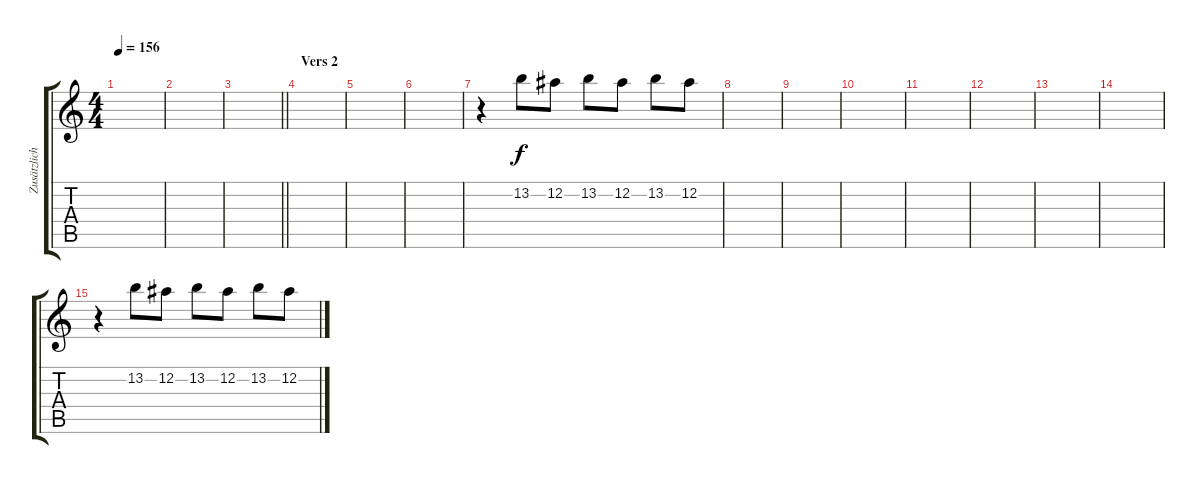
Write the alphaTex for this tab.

\track ("Zusätzliche Gitarre" "Zusätzlich") {instrument distortionguitar}
\staff {score tabs}
\tuning (Eb4 Bb3 Gb3 Db3 Ab2 Eb2) {hide}
\ts (4 4)
\tempo 156
\clef g2
\ks c
|
|
\barLineRight lightlight
|
\section ("" "Vers 2")
|
|
|
r.4 13.2.8 12.2.8 13.2.8 12.2.8 13.2.8 12.2.8 |
|
|
|
|
|
|
|
r.4 13.2.8 12.2.8 13.2.8 12.2.8 13.2.8 12.2.8
